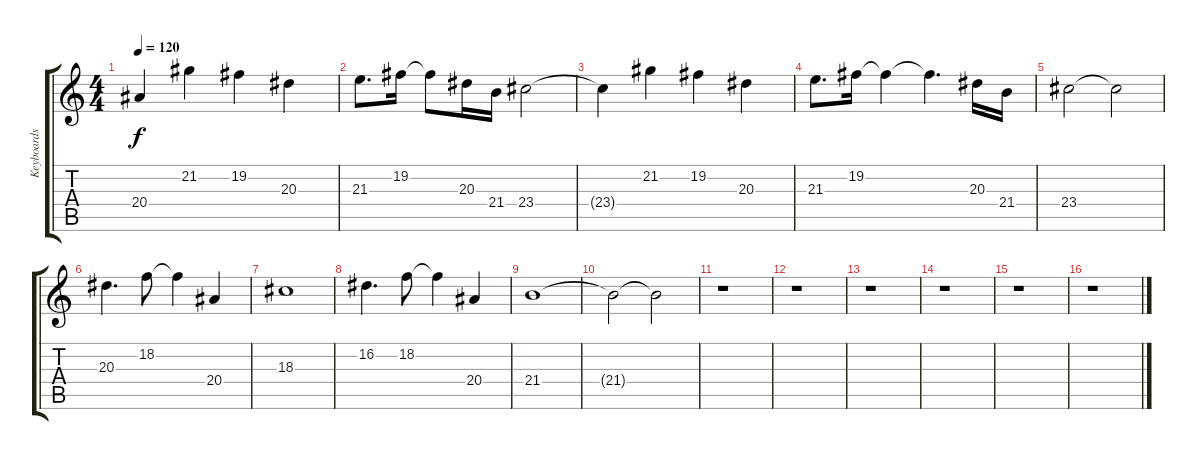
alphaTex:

\track ("Keyboards" "Keyboards") {instrument stringensemble1}
\staff {score tabs}
\tuning (E4 B3 G3 D3 A2 E2) {hide}
\ts (4 4)
\tempo 120
\clef g2
\ks c
20.4{t}.4{dy f} 21.2.4 19.2.4 20.3.4 |
21.3.8{d} 19.2.16 19.2{t}.8 20.3.16 21.4.16 23.4.2 |
23.4{t}.4 21.2.4 19.2.4 20.3.4 |
21.3.8{d} 19.2.16 19.2{t}.4 19.2{t}.4{d} 20.3.16 21.4.16 |
23.4.2 23.4{t}.2 |
20.3.4{d} 18.2.8 18.2{t}.4 20.4.4 |
18.3.1 |
16.2.4{d} 18.2.8 18.2{t}.4 20.4.4 |
21.4.1 |
21.4{t}.2 21.4{t}.2 |
r.1 |
r.1 |
r.1 |
r.1 |
r.1 |
r.1
